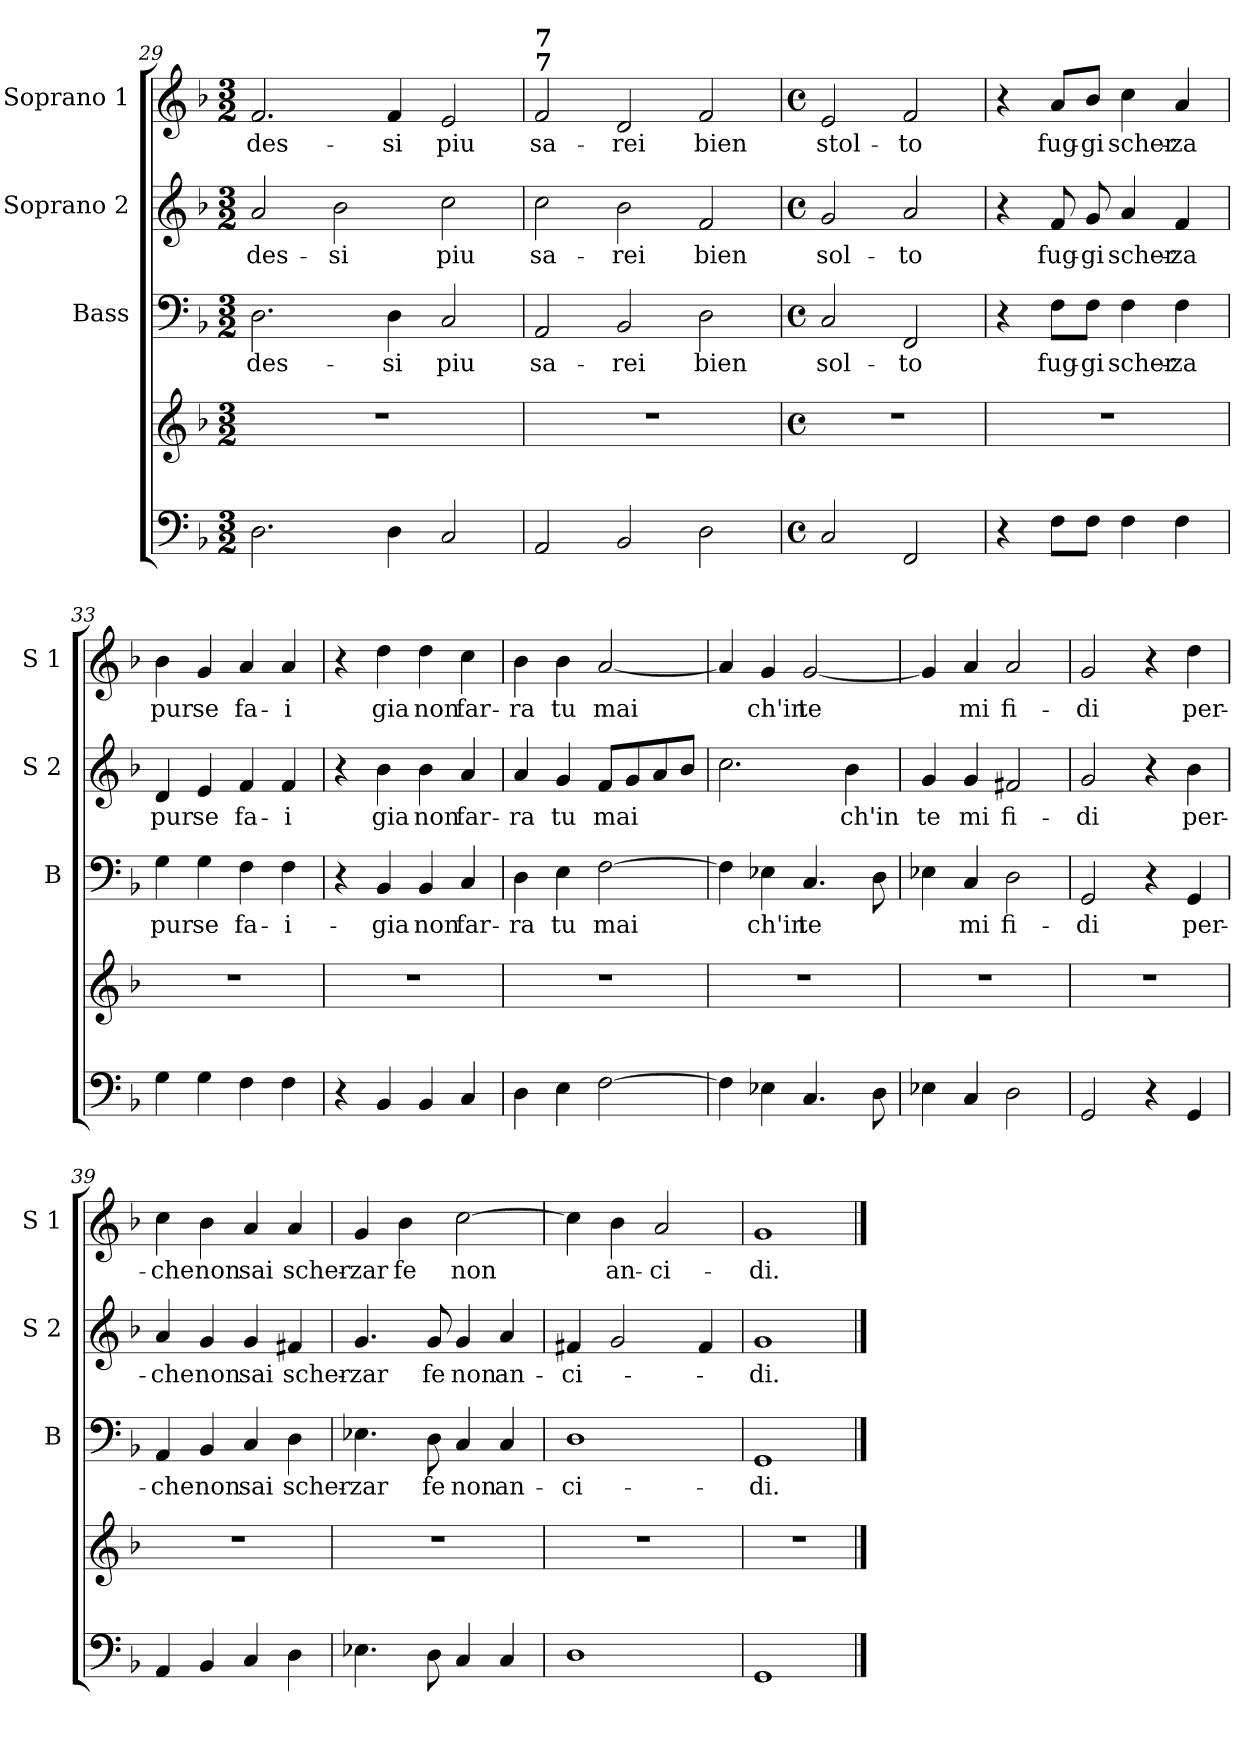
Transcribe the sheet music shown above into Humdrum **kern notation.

**kern	**kern	**kern	**text	**kern	**text	**kern	**text
*part4	*part4	*part3	*part3	*part2	*part2	*part1	*part1
*staff5	*staff4	*staff3	*staff3	*staff2	*staff2	*staff1	*staff1
*	*	*I"Bass	*	*I"Soprano 2	*	*I"Soprano 1	*
*	*	*I'B	*	*I'S 2	*	*I'S 1	*
*clefF4	*clefG2	*clefF4	*	*clefG2	*	*clefG2	*
*k[b-]	*k[b-]	*k[b-]	*	*k[b-]	*	*k[b-]	*
*F:	*F:	*F:	*	*F:	*	*F:	*
*M3/2	*M3/2	*M3/2	*	*M3/2	*	*M3/2	*
=29	=29	=29	=29	=29	=29	=29	=29
2.D\	1.r	2.D\	-des-	2a/	-des-	2.f/	-des-
.	.	.	.	2b-\	-si	.	.
4D\	.	4D\	-si	.	.	4f/	-si
2C/	.	2C/	piu	2cc\	piu	2e/	piu
!!LO:PB:g=z
=30	=30	=30	=30	=30	=30	=30	=30
!	!	!	!	!	!	!LO:TX:a:B:t=7	!
!	!	!	!	!	!	!LO:TX:a:B:t=7	!
2AA/	1.r	2AA/	sa-	2cc\	sa-	2f/	sa-
2BB-/	.	2BB-/	-rei	2b-\	-rei	2d/	-rei
2D\	.	2D\	bien	2f/	bien	2f/	bien
=31	=31	=31	=31	=31	=31	=31	=31
*M4/4	*M4/4	*M4/4	*	*M4/4	*	*M4/4	*
*met(c)	*met(c)	*met(c)	*	*met(c)	*	*met(c)	*
2C/	1r	2C/	sol-	2g/	sol-	2e/	stol-
2FF/	.	2FF/	-to	2a/	-to	2f/	-to
=32	=32	=32	=32	=32	=32	=32	=32
4r	1r	4r	.	4r	.	4r	.
8F\L	.	8F\L	fug-	8f/	fug-	8a/L	fug-
8F\J	.	8F\J	-gi	8g/	-gi	8b-/J	-gi
4F\	.	4F\	scher-	4a/	scher-	4cc\	scher-
4F\	.	4F\	-za	4f/	-za	4a/	-za
=33	=33	=33	=33	=33	=33	=33	=33
4G\	1r	4G\	pur	4d/	pur	4b-\	pur
4G\	.	4G\	se	4e/	se	4g/	se
4F\	.	4F\	fa-	4f/	fa-	4a/	fa-
4F\	.	4F\	-i-	4f/	-i	4a/	-i
=34	=34	=34	=34	=34	=34	=34	=34
4r	1r	4r	.	4r	.	4r	.
4BB-/	.	4BB-/	-gia	4b-\	gia	4dd\	gia
4BB-/	.	4BB-/	non	4b-\	non	4dd\	non
4C/	.	4C/	far-	4a/	far-	4cc\	far-
=35	=35	=35	=35	=35	=35	=35	=35
4D\	1r	4D\	-ra	4a/	-ra	4b-\	-ra
4E\	.	4E\	tu	4g/	tu	4b-\	tu
[2F\	.	[2F\	mai	8f/L	mai	[2a/	mai
.	.	.	.	8g/	.	.	.
.	.	.	.	8a/	.	.	.
.	.	.	.	8b-/J	.	.	.
!!LO:LB:g=z
=36	=36	=36	=36	=36	=36	=36	=36
4F\]	1r	4F\]	.	2.cc\	.	4a/]	.
4E-X\	.	4E-X\	ch'in	.	.	4g/	ch'in
4.C/	.	4.C/	te	.	.	[2g/	te
.	.	.	.	4b-\	ch'in	.	.
8D\	.	8D\	.	.	.	.	.
=37	=37	=37	=37	=37	=37	=37	=37
4E-X\	1r	4E-X\	.	4g/	te	4g/]	.
4C/	.	4C/	mi	4g/	mi	4a/	mi
2D\	.	2D\	fi-	2f#X/	fi-	2a/	fi-
=38	=38	=38	=38	=38	=38	=38	=38
2GG/	1r	2GG/	-di	2g/	-di	2g/	-di
4r	.	4r	.	4r	.	4r	.
4GG/	.	4GG/	per-	4b-\	per-	4dd\	per-
=39	=39	=39	=39	=39	=39	=39	=39
4AA/	1r	4AA/	-che	4a/	-che	4cc\	-che
4BB-/	.	4BB-/	non	4g/	non	4b-\	non
4C/	.	4C/	sai	4g/	sai	4a/	sai
4D\	.	4D\	scher-	4f#X/	scher-	4a/	scher-
=40	=40	=40	=40	=40	=40	=40	=40
4.E-X\	1r	4.E-X\	-zar	4.g/	-zar	4g/	-zar
.	.	.	.	.	.	4b-\	fe
8D\	.	8D\	fe	8g/	fe	.	.
4C/	.	4C/	non	4g/	non	[2cc\	non
4C/	.	4C/	an-	4a/	an-	.	.
=41	=41	=41	=41	=41	=41	=41	=41
1D	1r	1D	-ci-	4f#X/	-ci-	4cc\]	.
.	.	.	.	2g/	.	4b-\	an-
.	.	.	.	.	.	2a/	-ci-
.	.	.	.	4f#/	.	.	.
=42	=42	=42	=42	=42	=42	=42	=42
1GG	1r	1GG	-di.	1g	-di.	1g	-di.
==	==	==	==	==	==	==	==
*-	*-	*-	*-	*-	*-	*-	*-
